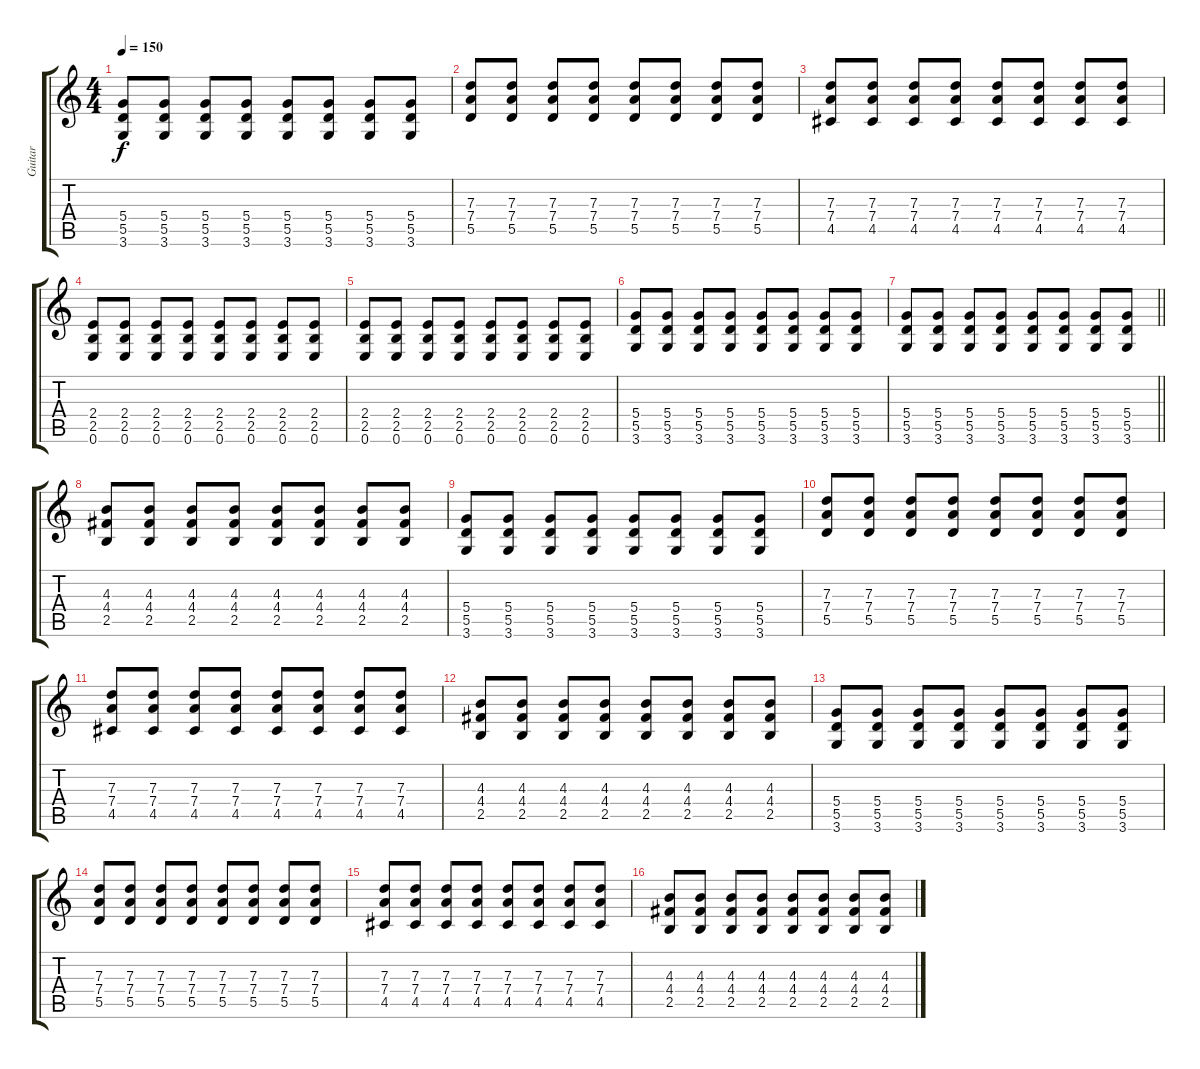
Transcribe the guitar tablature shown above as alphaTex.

\track ("Guitar" "Guitar") {instrument distortionguitar}
\staff {score tabs}
\tuning (E4 B3 G3 D3 A2 E2) {hide}
\ts (4 4)
\tempo 150
\clef g2
\ks c
(5.4 5.5 3.6).8{dy f} (5.4 5.5 3.6).8 (5.4 5.5 3.6).8 (5.4 5.5 3.6).8 (5.4 5.5 3.6).8 (5.4 5.5 3.6).8 (5.4 5.5 3.6).8 (5.4 5.5 3.6).8 |
(7.3 7.4 5.5).8 (7.3 7.4 5.5).8 (7.3 7.4 5.5).8 (7.3 7.4 5.5).8 (7.3 7.4 5.5).8 (7.3 7.4 5.5).8 (7.3 7.4 5.5).8 (7.3 7.4 5.5).8 |
(7.3 7.4 4.5).8 (7.3 7.4 4.5).8 (7.3 7.4 4.5).8 (7.3 7.4 4.5).8 (7.3 7.4 4.5).8 (7.3 7.4 4.5).8 (7.3 7.4 4.5).8 (7.3 7.4 4.5).8 |
(2.4 2.5 0.6).8 (2.4 2.5 0.6).8 (2.4 2.5 0.6).8 (2.4 2.5 0.6).8 (2.4 2.5 0.6).8 (2.4 2.5 0.6).8 (2.4 2.5 0.6).8 (2.4 2.5 0.6).8 |
(2.4 2.5 0.6).8 (2.4 2.5 0.6).8 (2.4 2.5 0.6).8 (2.4 2.5 0.6).8 (2.4 2.5 0.6).8 (2.4 2.5 0.6).8 (2.4 2.5 0.6).8 (2.4 2.5 0.6).8 |
(5.4 5.5 3.6).8 (5.4 5.5 3.6).8 (5.4 5.5 3.6).8 (5.4 5.5 3.6).8 (5.4 5.5 3.6).8 (5.4 5.5 3.6).8 (5.4 5.5 3.6).8 (5.4 5.5 3.6).8 |
\barLineRight lightlight
(5.4 5.5 3.6).8 (5.4 5.5 3.6).8 (5.4 5.5 3.6).8 (5.4 5.5 3.6).8 (5.4 5.5 3.6).8 (5.4 5.5 3.6).8 (5.4 5.5 3.6).8 (5.4 5.5 3.6).8 |
(4.3 4.4 2.5).8 (4.3 4.4 2.5).8 (4.3 4.4 2.5).8 (4.3 4.4 2.5).8 (4.3 4.4 2.5).8 (4.3 4.4 2.5).8 (4.3 4.4 2.5).8 (4.3 4.4 2.5).8 |
(5.4 5.5 3.6).8 (5.4 5.5 3.6).8 (5.4 5.5 3.6).8 (5.4 5.5 3.6).8 (5.4 5.5 3.6).8 (5.4 5.5 3.6).8 (5.4 5.5 3.6).8 (5.4 5.5 3.6).8 |
(7.3 7.4 5.5).8 (7.3 7.4 5.5).8 (7.3 7.4 5.5).8 (7.3 7.4 5.5).8 (7.3 7.4 5.5).8 (7.3 7.4 5.5).8 (7.3 7.4 5.5).8 (7.3 7.4 5.5).8 |
(7.3 7.4 4.5).8 (7.3 7.4 4.5).8 (7.3 7.4 4.5).8 (7.3 7.4 4.5).8 (7.3 7.4 4.5).8 (7.3 7.4 4.5).8 (7.3 7.4 4.5).8 (7.3 7.4 4.5).8 |
(4.3 4.4 2.5).8 (4.3 4.4 2.5).8 (4.3 4.4 2.5).8 (4.3 4.4 2.5).8 (4.3 4.4 2.5).8 (4.3 4.4 2.5).8 (4.3 4.4 2.5).8 (4.3 4.4 2.5).8 |
(5.4 5.5 3.6).8 (5.4 5.5 3.6).8 (5.4 5.5 3.6).8 (5.4 5.5 3.6).8 (5.4 5.5 3.6).8 (5.4 5.5 3.6).8 (5.4 5.5 3.6).8 (5.4 5.5 3.6).8 |
(7.3 7.4 5.5).8 (7.3 7.4 5.5).8 (7.3 7.4 5.5).8 (7.3 7.4 5.5).8 (7.3 7.4 5.5).8 (7.3 7.4 5.5).8 (7.3 7.4 5.5).8 (7.3 7.4 5.5).8 |
(7.3 7.4 4.5).8 (7.3 7.4 4.5).8 (7.3 7.4 4.5).8 (7.3 7.4 4.5).8 (7.3 7.4 4.5).8 (7.3 7.4 4.5).8 (7.3 7.4 4.5).8 (7.3 7.4 4.5).8 |
(4.3 4.4 2.5).8 (4.3 4.4 2.5).8 (4.3 4.4 2.5).8 (4.3 4.4 2.5).8 (4.3 4.4 2.5).8 (4.3 4.4 2.5).8 (4.3 4.4 2.5).8 (4.3 4.4 2.5).8
